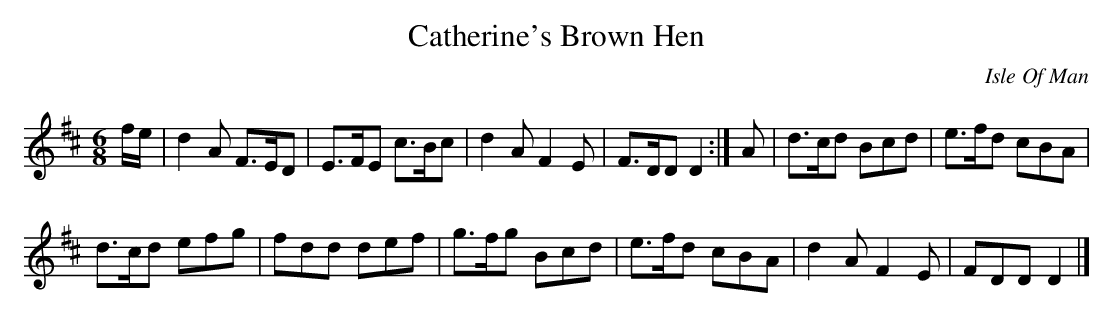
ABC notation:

X:1
T:Catherine's Brown Hen
M:6/8
O:Isle Of Man
K:D
f/e/ | \
d2A F>ED | E>FE c>Bc | d2A F2E | F>DD D2 :| \
A | \
d>cd Bcd | e>fd cBA | ! d>cd efg | fdd def | \
g>fg Bcd | e>fd cBA | d2A F2E | FDD D2 |]
